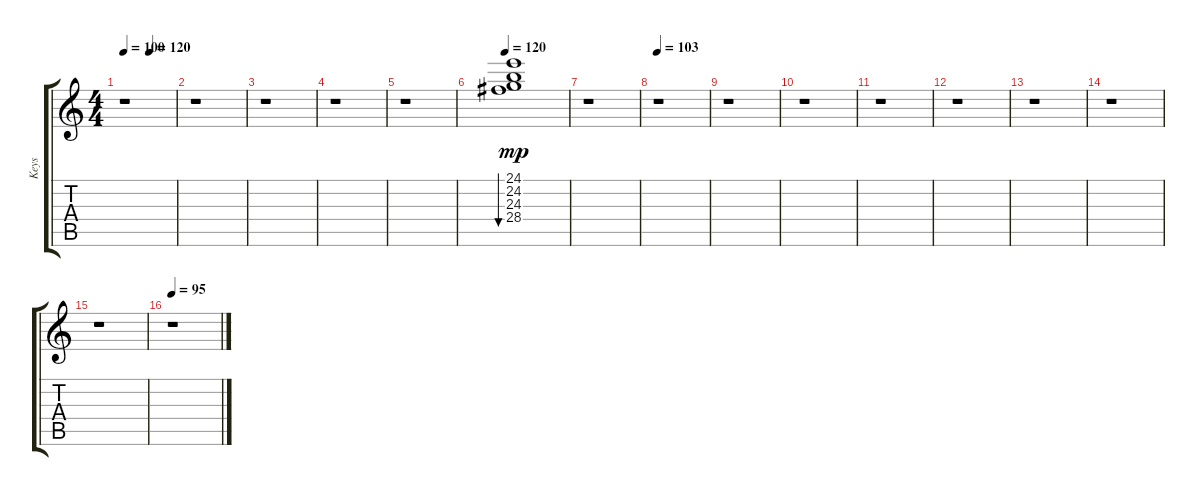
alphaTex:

\track ("Keys" "Keys") {instrument honkytonkpiano}
\staff {score tabs}
\tuning (E4 B3 G3 D3 A2 E2) {hide}
\ts (4 4)
\tempo 100
\tempo (120 0.5)
\clef g2
\ks c
r.1{dy f} |
r.1 |
r.1 |
r.1 |
r.1 |
\tempo 120
(24.1 24.2 24.3 28.4).1{bu 480 dy mp} |
r.1 |
\tempo 103
r.1 |
r.1 |
r.1 |
r.1 |
r.1 |
r.1 |
r.1 |
r.1 |
\tempo 95
r.1
